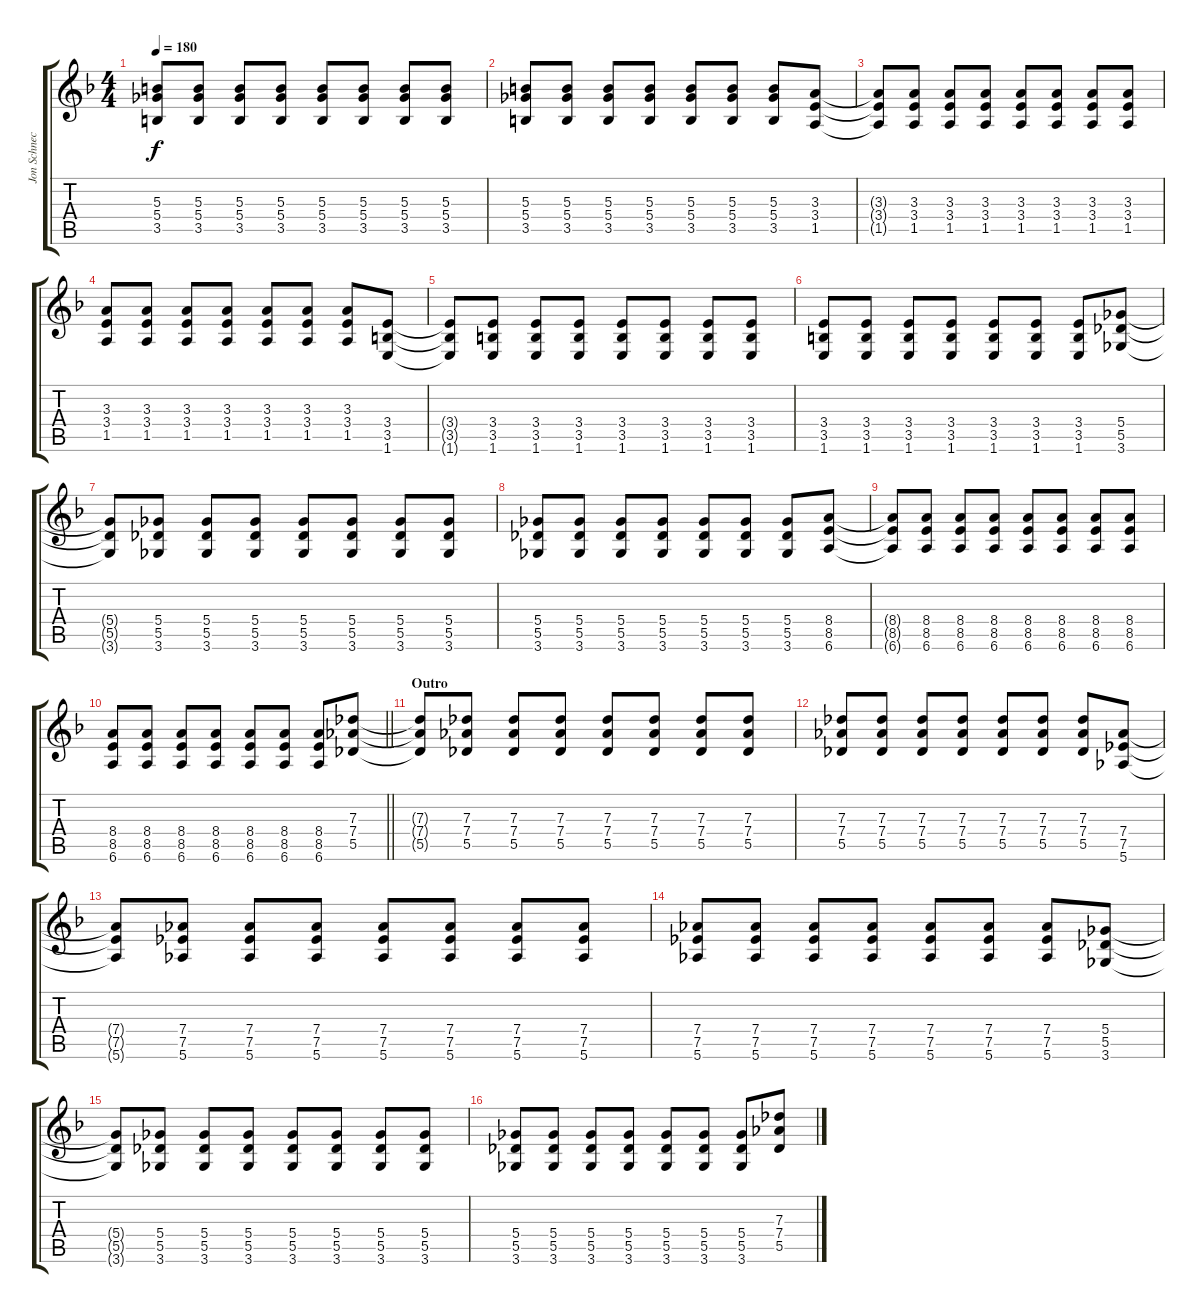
\track ("Jon Schneck (Guitar)" "Jon Schnec") {instrument distortionguitar}
\staff {score tabs}
\tuning (Eb4 Bb3 Gb3 Db3 Ab2 Eb2) {hide}
\ts (4 4)
\tempo 180
\clef g2
\ks dminor
(5.3{t} 5.4{t} 3.5{t}).8{dy f} (5.3 5.4 3.5).8 (5.3 5.4 3.5).8 (5.3 5.4 3.5).8 (5.3 5.4 3.5).8 (5.3 5.4 3.5).8 (5.3 5.4 3.5).8 (5.3 5.4 3.5).8 |
(5.3 5.4 3.5).8 (5.3 5.4 3.5).8 (5.3 5.4 3.5).8 (5.3 5.4 3.5).8 (5.3 5.4 3.5).8 (5.3 5.4 3.5).8 (5.3 5.4 3.5).8 (3.3 3.4 1.5).8 |
(3.3{t} 3.4{t} 1.5{t}).8 (3.3 3.4 1.5).8 (3.3 3.4 1.5).8 (3.3 3.4 1.5).8 (3.3 3.4 1.5).8 (3.3 3.4 1.5).8 (3.3 3.4 1.5).8 (3.3 3.4 1.5).8 |
(3.3 3.4 1.5).8 (3.3 3.4 1.5).8 (3.3 3.4 1.5).8 (3.3 3.4 1.5).8 (3.3 3.4 1.5).8 (3.3 3.4 1.5).8 (3.3 3.4 1.5).8 (3.4 3.5 1.6).8 |
(3.4{t} 3.5{t} 1.6{t}).8 (3.4 3.5 1.6).8 (3.4 3.5 1.6).8 (3.4 3.5 1.6).8 (3.4 3.5 1.6).8 (3.4 3.5 1.6).8 (3.4 3.5 1.6).8 (3.4 3.5 1.6).8 |
(3.4 3.5 1.6).8 (3.4 3.5 1.6).8 (3.4 3.5 1.6).8 (3.4 3.5 1.6).8 (3.4 3.5 1.6).8 (3.4 3.5 1.6).8 (3.4 3.5 1.6).8 (5.4 5.5 3.6).8 |
(5.4{t} 5.5{t} 3.6{t}).8 (5.4 5.5 3.6).8 (5.4 5.5 3.6).8 (5.4 5.5 3.6).8 (5.4 5.5 3.6).8 (5.4 5.5 3.6).8 (5.4 5.5 3.6).8 (5.4 5.5 3.6).8 |
(5.4 5.5 3.6).8 (5.4 5.5 3.6).8 (5.4 5.5 3.6).8 (5.4 5.5 3.6).8 (5.4 5.5 3.6).8 (5.4 5.5 3.6).8 (5.4 5.5 3.6).8 (8.4 8.5 6.6).8 |
(8.4{t} 8.5{t} 6.6{t}).8 (8.4 8.5 6.6).8 (8.4 8.5 6.6).8 (8.4 8.5 6.6).8 (8.4 8.5 6.6).8 (8.4 8.5 6.6).8 (8.4 8.5 6.6).8 (8.4 8.5 6.6).8 |
\barLineRight lightlight
(8.4 8.5 6.6).8 (8.4 8.5 6.6).8 (8.4 8.5 6.6).8 (8.4 8.5 6.6).8 (8.4 8.5 6.6).8 (8.4 8.5 6.6).8 (8.4 8.5 6.6).8 (7.3 7.4 5.5).8 |
\section ("" "Outro")
(7.3{t} 7.4{t} 5.5{t}).8 (7.3 7.4 5.5).8 (7.3 7.4 5.5).8 (7.3 7.4 5.5).8 (7.3 7.4 5.5).8 (7.3 7.4 5.5).8 (7.3 7.4 5.5).8 (7.3 7.4 5.5).8 |
(7.3 7.4 5.5).8 (7.3 7.4 5.5).8 (7.3 7.4 5.5).8 (7.3 7.4 5.5).8 (7.3 7.4 5.5).8 (7.3 7.4 5.5).8 (7.3 7.4 5.5).8 (7.4 7.5 5.6).8 |
(7.4{t} 7.5{t} 5.6{t}).8 (7.4 7.5 5.6).8 (7.4 7.5 5.6).8 (7.4 7.5 5.6).8 (7.4 7.5 5.6).8 (7.4 7.5 5.6).8 (7.4 7.5 5.6).8 (7.4 7.5 5.6).8 |
(7.4 7.5 5.6).8 (7.4 7.5 5.6).8 (7.4 7.5 5.6).8 (7.4 7.5 5.6).8 (7.4 7.5 5.6).8 (7.4 7.5 5.6).8 (7.4 7.5 5.6).8 (5.4 5.5 3.6).8 |
(5.4{t} 5.5{t} 3.6{t}).8 (5.4 5.5 3.6).8 (5.4 5.5 3.6).8 (5.4 5.5 3.6).8 (5.4 5.5 3.6).8 (5.4 5.5 3.6).8 (5.4 5.5 3.6).8 (5.4 5.5 3.6).8 |
(5.4 5.5 3.6).8 (5.4 5.5 3.6).8 (5.4 5.5 3.6).8 (5.4 5.5 3.6).8 (5.4 5.5 3.6).8 (5.4 5.5 3.6).8 (5.4 5.5 3.6).8 (7.3 7.4 5.5).8
